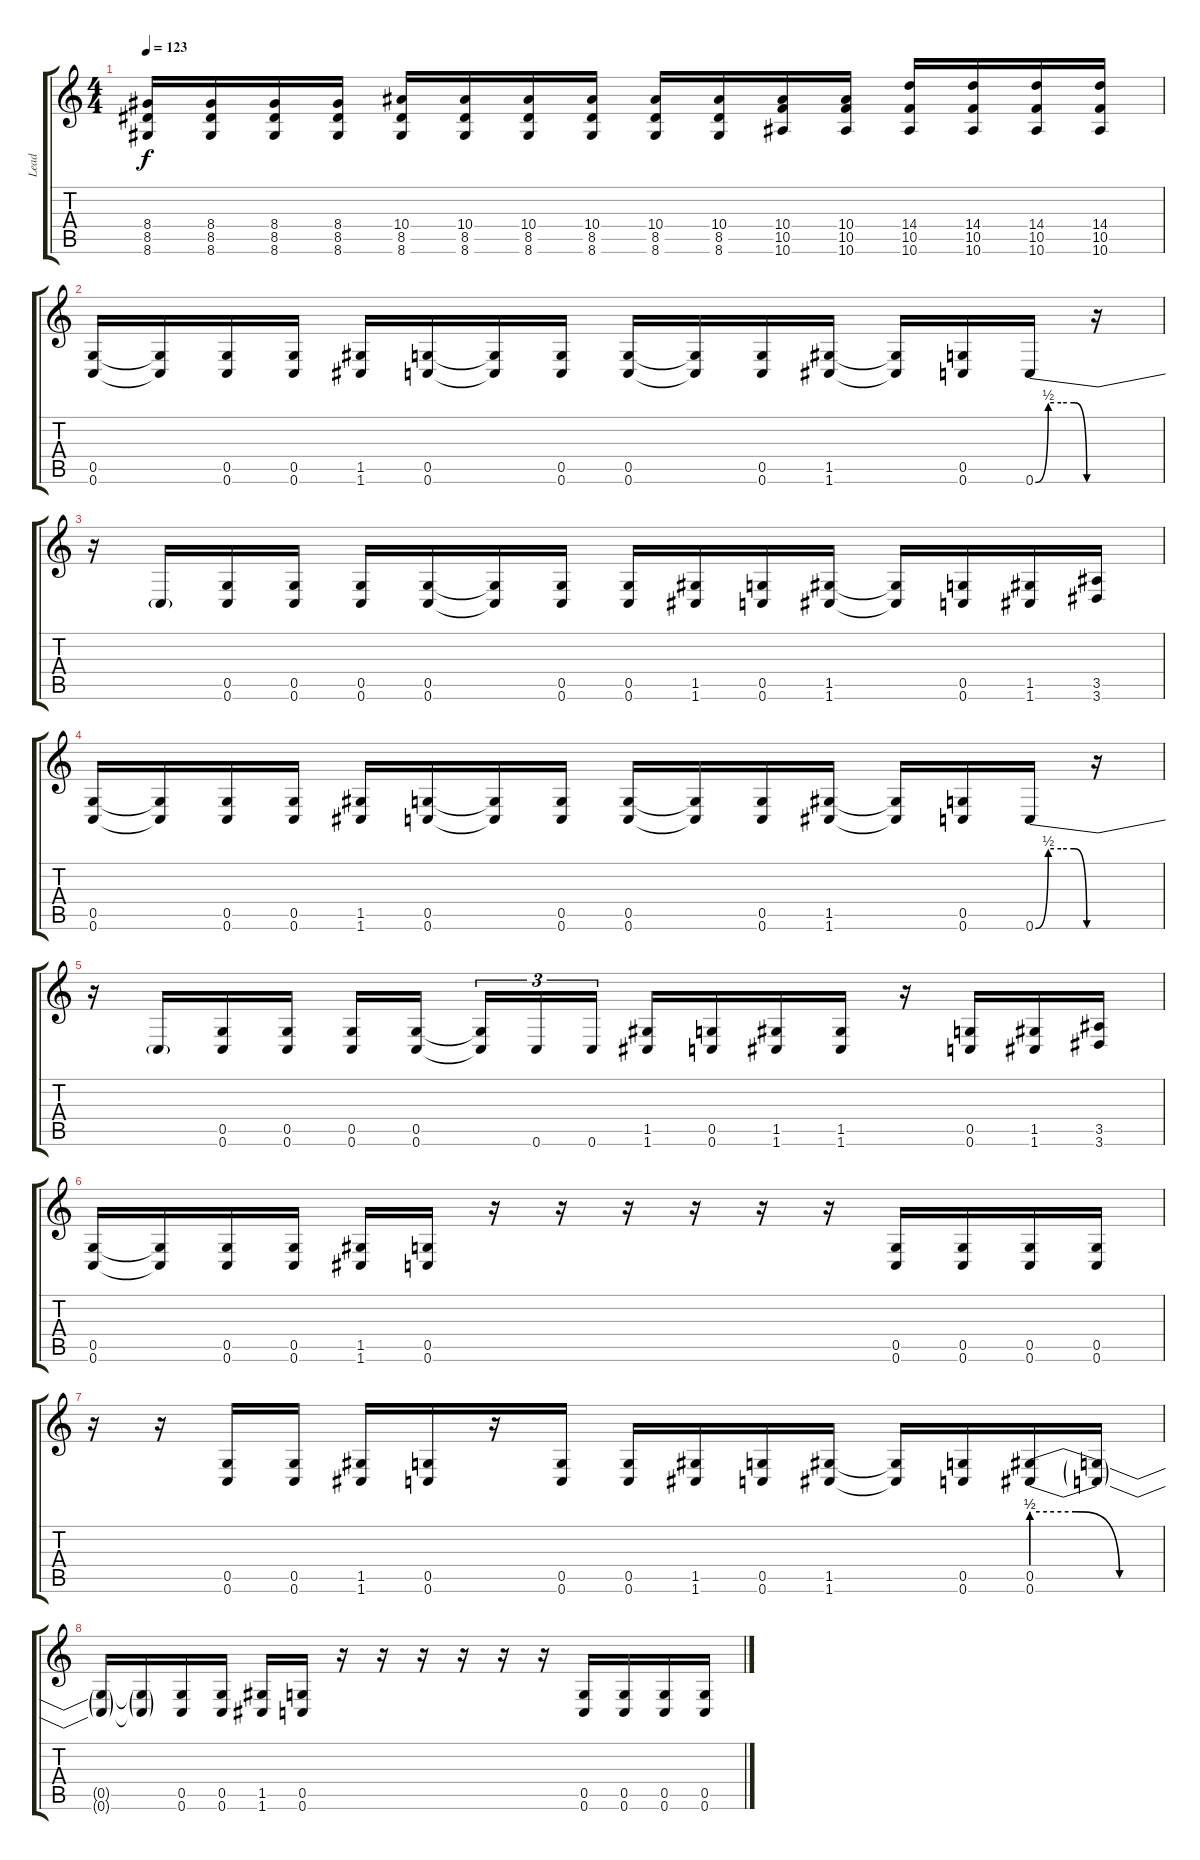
\track ("Lead" "Lead") {instrument overdrivenguitar}
\staff {score tabs}
\tuning (D4 A3 F3 C3 G2 C2) {hide}
\ts (4 4)
\tempo 123
\clef g2
\ks c
(8.4 8.5 8.6).16{dy f} (8.4 8.5 8.6).16 (8.4 8.5 8.6).16 (8.4 8.5 8.6).16 (10.4 8.5 8.6).16 (10.4 8.5 8.6).16 (10.4 8.5 8.6).16 (10.4 8.5 8.6).16 (10.4 8.5 8.6).16 (10.4 8.5 8.6).16 (10.4 10.5 10.6).16 (10.4 10.5 10.6).16 (14.4 10.5 10.6).16 (14.4 10.5 10.6).16 (14.4 10.5 10.6).16 (14.4 10.5 10.6).16 |
(0.5 0.6).16 (0.5{t} 0.6{t}).16 (0.5 0.6).16 (0.5 0.6).16 (1.5 1.6).16 (0.5 0.6).16 (0.5{t} 0.6{t}).16 (0.5 0.6).16 (0.5 0.6).16 (0.5{t} 0.6{t}).16 (0.5 0.6).16 (1.5 1.6).16 (1.5{t} 1.6{t}).16 (0.5 0.6).16 0.6{be (custom 0 0 15 2 30 2 45 2 60 0)}.16 r.16 |
r.16 0.6{t}.16 (0.5 0.6).16 (0.5 0.6).16 (0.5 0.6).16 (0.5 0.6).16 (0.5{t} 0.6{t}).16 (0.5 0.6).16 (0.5 0.6).16 (1.5 1.6).16 (0.5 0.6).16 (1.5 1.6).16 (1.5{t} 1.6{t}).16 (0.5 0.6).16 (1.5 1.6).16 (3.5 3.6).16 |
(0.5 0.6).16 (0.5{t} 0.6{t}).16 (0.5 0.6).16 (0.5 0.6).16 (1.5 1.6).16 (0.5 0.6).16 (0.5{t} 0.6{t}).16 (0.5 0.6).16 (0.5 0.6).16 (0.5{t} 0.6{t}).16 (0.5 0.6).16 (1.5 1.6).16 (1.5{t} 1.6{t}).16 (0.5 0.6).16 0.6{be (custom 0 0 15 2 30 2 45 2 60 0)}.16 r.16 |
r.16 0.6{t}.16 (0.5 0.6).16 (0.5 0.6).16 (0.5 0.6).16 (0.5 0.6).16 (0.5{t} 0.6{t}).16{tu (3 2)} 0.6.16{tu (3 2)} 0.6.16{tu (3 2)} (1.5 1.6).16 (0.5 0.6).16 (1.5 1.6).16 (1.5 1.6).16 r.16 (0.5 0.6).16 (1.5 1.6).16 (3.5 3.6).16 |
(0.5 0.6).16 (0.5{t} 0.6{t}).16 (0.5 0.6).16 (0.5 0.6).16 (1.5 1.6).16 (0.5 0.6).16 r.16 r.16 r.16 r.16 r.16 r.16 (0.5 0.6).16 (0.5 0.6).16 (0.5 0.6).16 (0.5 0.6).16 |
r.16 r.16 (0.5 0.6).16 (0.5 0.6).16 (1.5 1.6).16 (0.5 0.6).16 r.16 (0.5 0.6).16 (0.5 0.6).16 (1.5 1.6).16 (0.5 0.6).16 (1.5 1.6).16 (1.5{t} 1.6{t}).16 (0.5 0.6).16 (0.5{be (custom 0 2 20 2 40 0 60 0)} 0.6{be (custom 0 2 20 2 40 0 60 0)}).16 (0.5{t} 0.6{t}).16 |
(0.5{t} 0.6{t}).16 (0.5{t} 0.6{t}).16 (0.5 0.6).16 (0.5 0.6).16 (1.5 1.6).16 (0.5 0.6).16 r.16 r.16 r.16 r.16 r.16 r.16 (0.5 0.6).16 (0.5 0.6).16 (0.5 0.6).16 (0.5 0.6).16
